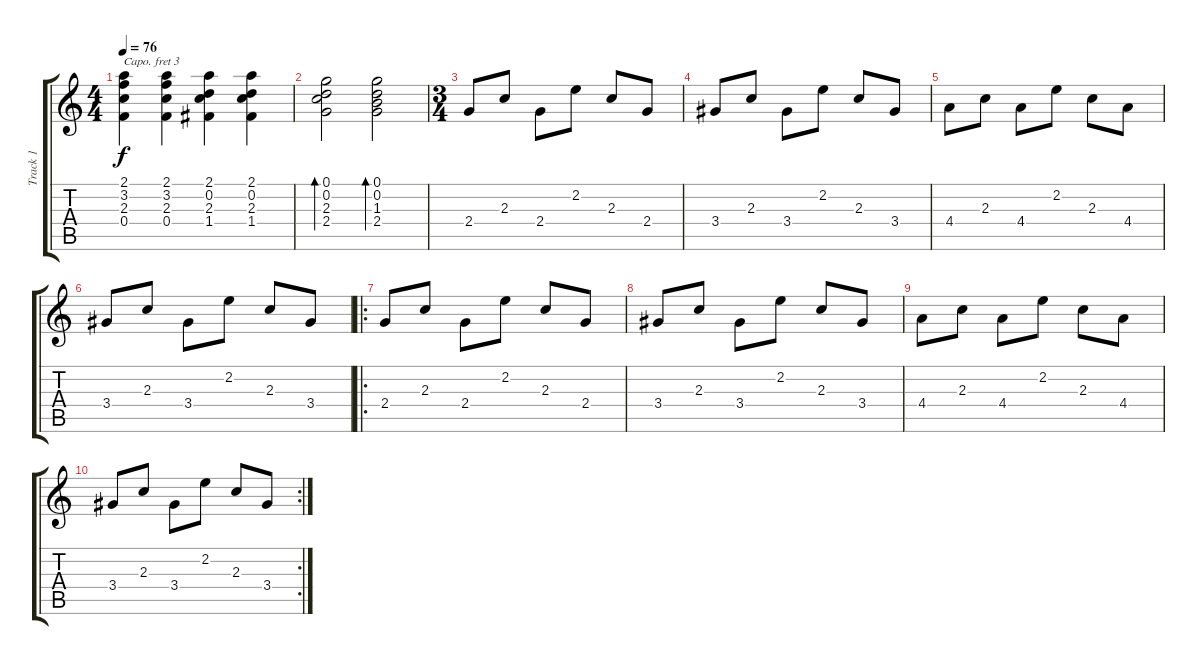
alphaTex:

\track ("Track 1" "Track 1") {instrument acousticguitarnylon}
\staff {score tabs}
\capo 3
\tuning (E4 B3 G3 D3 A2 E2) {hide}
\ts (4 4)
\tempo 76
\clef g2
\ks c
(2.1 3.2 2.3 0.4).4{dy f} (2.1 3.2 2.3 0.4).4 (2.1 0.2 2.3 1.4).4 (2.1 0.2 2.3 1.4).4 |
(0.1 0.2 2.3 2.4).2{bd 480} (0.1 0.2 1.3 2.4).2{bd 480} |
\ts (3 4)
2.4.8 2.3.8 2.4.8 2.2.8 2.3.8 2.4.8 |
3.4.8 2.3.8 3.4.8 2.2.8 2.3.8 3.4.8 |
4.4.8 2.3.8 4.4.8 2.2.8 2.3.8 4.4.8 |
3.4.8 2.3.8 3.4.8 2.2.8 2.3.8 3.4.8 |
\ro
2.4.8 2.3.8 2.4.8 2.2.8 2.3.8 2.4.8 |
3.4.8 2.3.8 3.4.8 2.2.8 2.3.8 3.4.8 |
4.4.8 2.3.8 4.4.8 2.2.8 2.3.8 4.4.8 |
\rc 2
3.4.8 2.3.8 3.4.8 2.2.8 2.3.8 3.4.8
